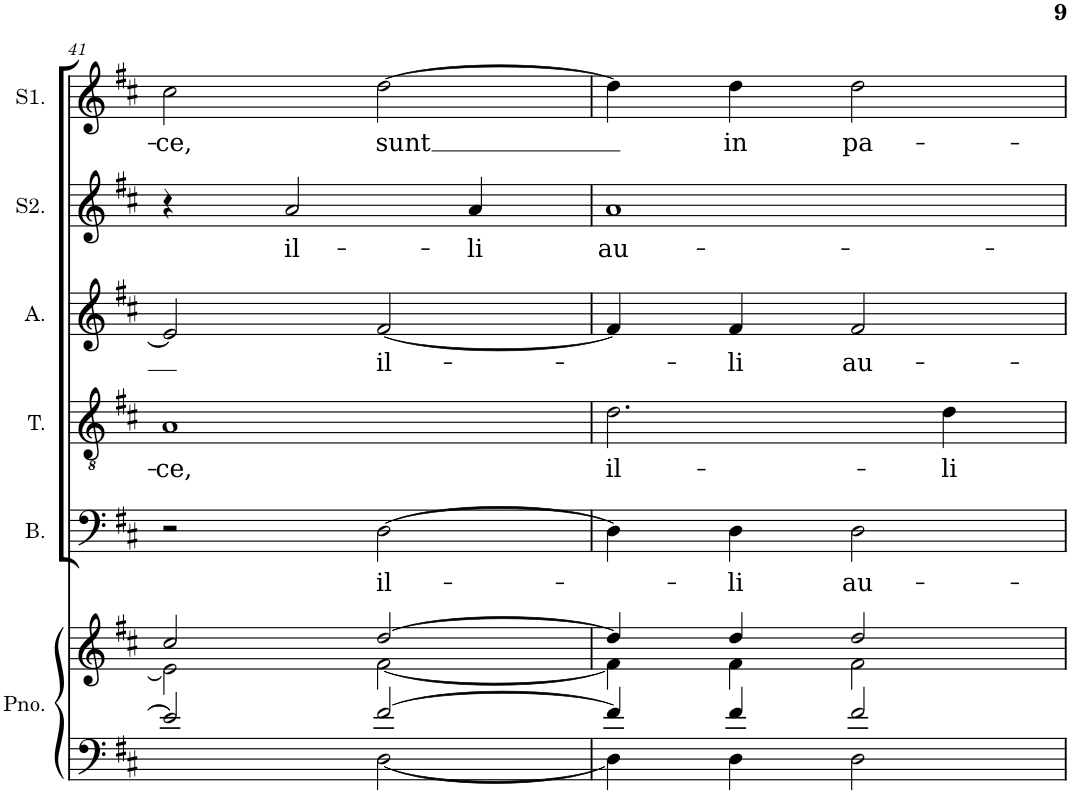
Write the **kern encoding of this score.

**kern	**kern	**kern	**text	**kern	**text	**kern	**text	**kern	**text	**kern	**text
*part6	*part6	*part5	*part5	*part4	*part4	*part3	*part3	*part2	*part2	*part1	*part1
*staff7	*staff6	*staff5	*staff5	*staff4	*staff4	*staff3	*staff3	*staff2	*staff2	*staff1	*staff1
*I"Piano	*	*I"Bass	*	*I"Tenor	*	*I"Alto	*	*I"Soprano	*	*I"Soprano1	*
*I'Pno.	*	*I'B.	*	*I'T.	*	*I'A.	*	*I'S2.	*	*I'S1.	*
!!LO:PB:g=z
*clefF4	*clefG2	*clefF4	*	*clefGv2	*	*clefG2	*	*clefG2	*	*clefG2	*
*k[f#c#]	*k[f#c#]	*k[f#c#]	*	*k[f#c#]	*	*k[f#c#]	*	*k[f#c#]	*	*k[f#c#]	*
*D:	*D:	*D:	*	*D:	*	*D:	*	*D:	*	*D:	*
*M4/4	*M4/4	*M4/4	*	*M4/4	*	*M4/4	*	*M4/4	*	*M4/4	*
*met(c)	*met(c)	*met(c)	*	*met(c)	*	*met(c)	*	*met(c)	*	*met(c)	*
=41	=41	=41	=41	=41	=41	=41	=41	=41	=41	=41	=41
*^	*^	*	*	*	*	*	*	*	*	*	*
!	!	!	!	!	!	!	!LO:LY:b	!	!	!	!	!	!LO:LY:b
2e/]	2ryy	2cc#/	2e\]	2r	.	1A	-ce,	2e/]	.	4r	.	2cc#\	-ce,
!	!	!	!	!	!	!	!	!	!	!	!LO:LY:b	!	!
.	.	.	.	.	.	.	.	.	.	2a/	il-	.	.
!	!	!	!	!	!LO:LY:b	!	!	!	!LO:LY:b	!	!	!	!LO:LY:b
[2f#/	[2D\	[2dd/	[2f#\	[2D\	il-	.	.	[2f#/	il-	.	.	[2dd\	sunt
!	!	!	!	!	!	!	!	!	!	!	!LO:LY:b	!	!
.	.	.	.	.	.	.	.	.	.	4a/	-li	.	.
=42	=42	=42	=42	=42	=42	=42	=42	=42	=42	=42	=42	=42	=42
!	!	!	!	!	!	!	!LO:LY:b	!	!	!	!LO:LY:b	!	!
4f#/]	4D\]	4dd/]	4f#\]	4D\]	.	2.d\	il-	4f#/]	.	1a	au-	4dd\]	.
!	!	!	!	!	!LO:LY:b	!	!	!	!LO:LY:b	!	!	!	!LO:LY:b
4f#/	4D\	4dd/	4f#\	4D\	-li	.	.	4f#/	-li	.	.	4dd\	in
!	!	!	!	!	!LO:LY:b	!	!	!	!LO:LY:b	!	!	!	!LO:LY:b
2f#/	2D\	2dd/	2f#\	2D\	au-	.	.	2f#/	au-	.	.	2dd\	pa-
!	!	!	!	!	!	!	!LO:LY:b	!	!	!	!	!	!
.	.	.	.	.	.	4d\	-li	.	.	.	.	.	.
*v	*v	*	*	*	*	*	*	*	*	*	*	*	*
*	*v	*v	*	*	*	*	*	*	*	*	*	*
=	=	=	=	=	=	=	=	=	=	=	=
*-	*-	*-	*-	*-	*-	*-	*-	*-	*-	*-	*-
